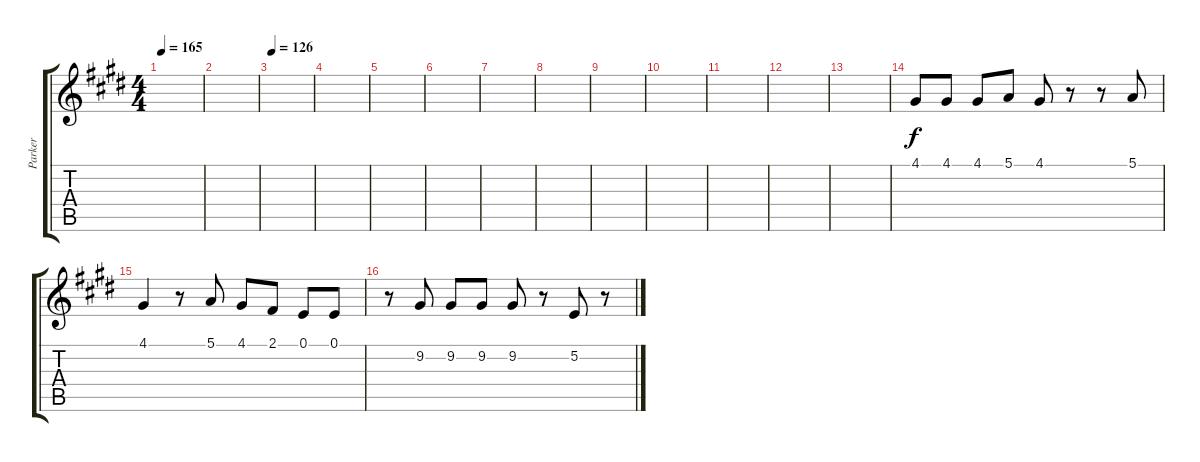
\track ("Parker" "Parker") {instrument clarinet}
\staff {score tabs}
\tuning (E4 B3 G3 D3 A2 E2) {hide}
\ts (4 4)
\tempo 165
\clef g2
\ks e
|
|
\tempo 126
|
|
|
|
|
|
|
|
|
|
|
4.1.8 4.1.8 4.1.8 5.1.8 4.1.8 r.8 r.8 5.1.8 |
4.1.4 r.8 5.1.8 4.1.8 2.1.8 0.1.8 0.1.8 |
r.8 9.2.8 9.2.8 9.2.8 9.2.8 r.8 5.2.8 r.8
